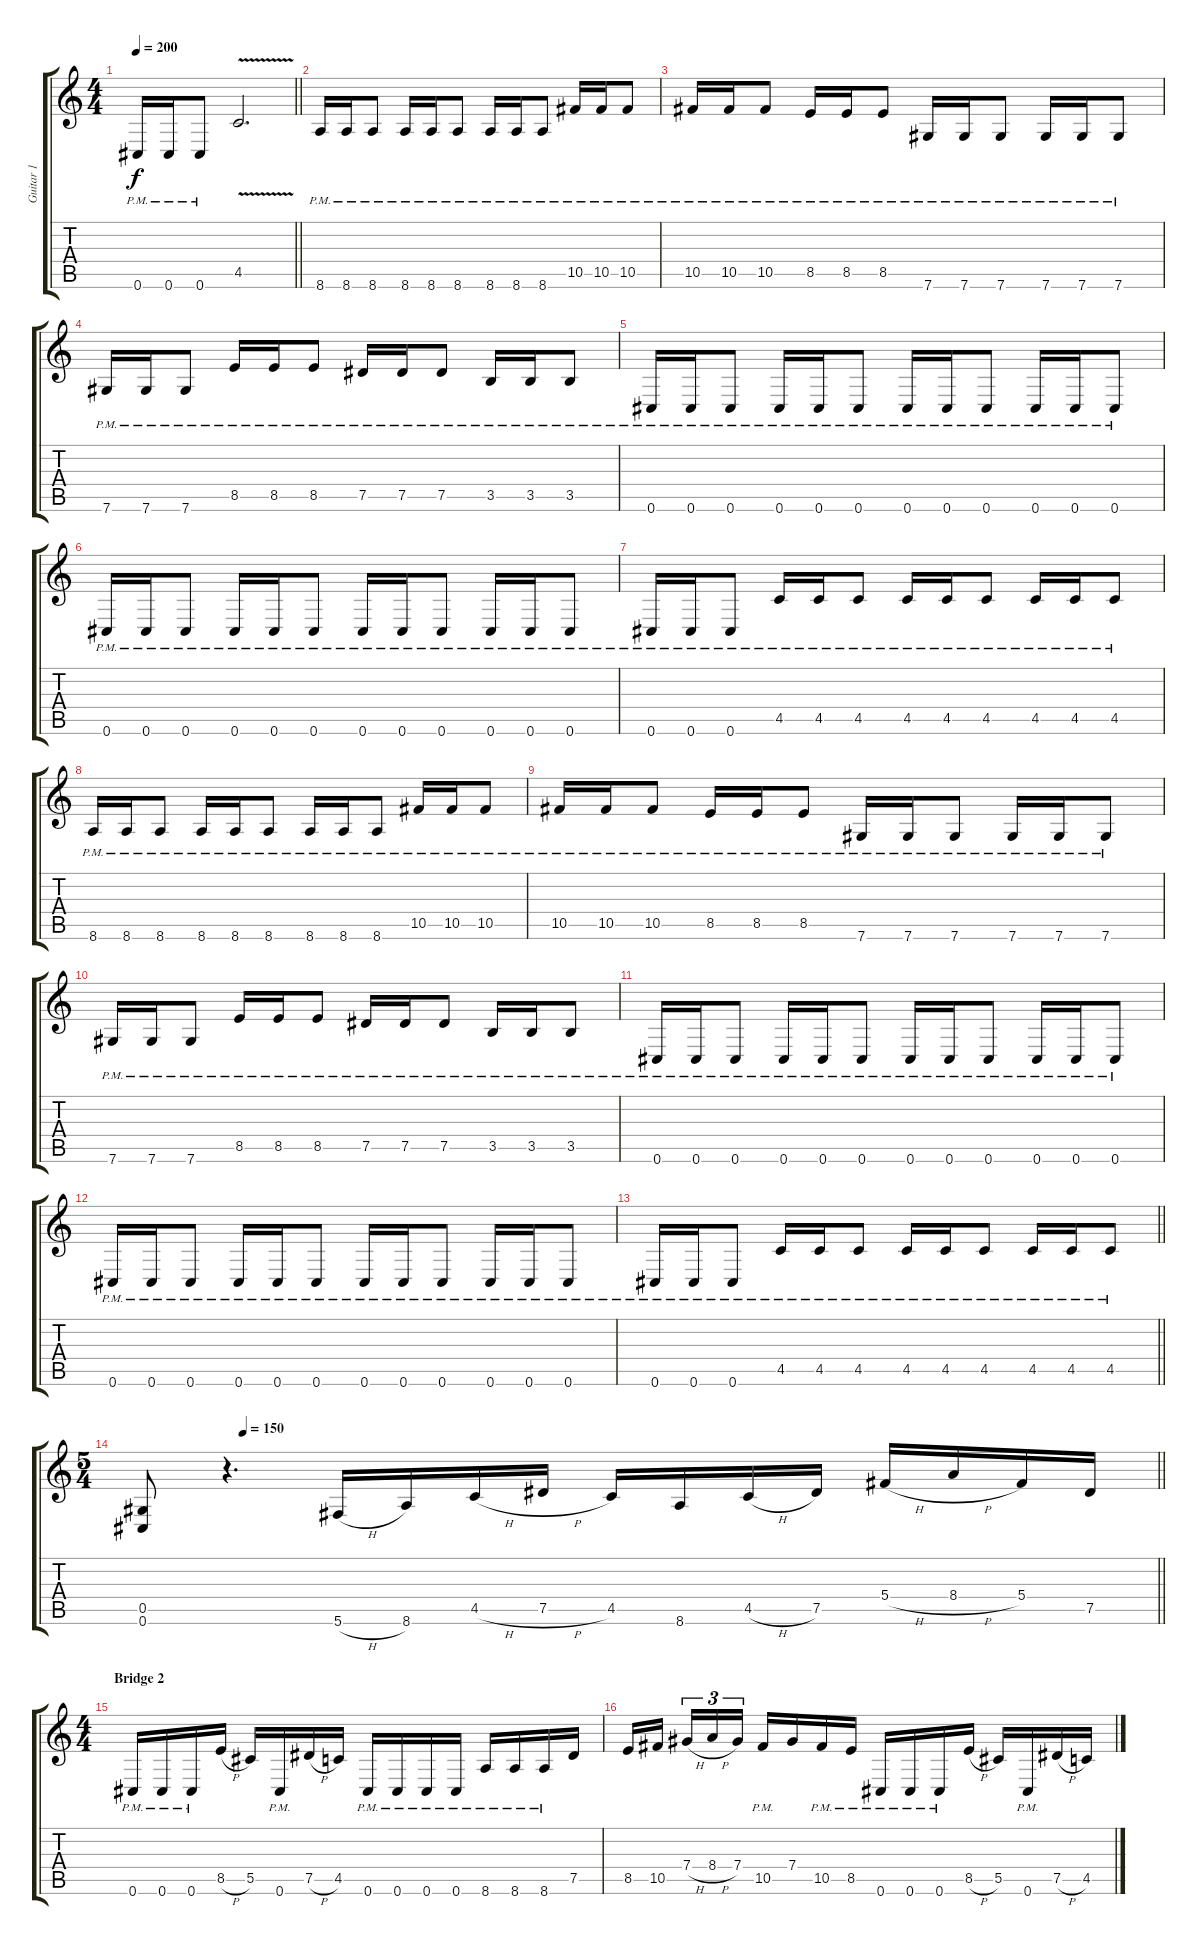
\track ("Guitar 1" "Guitar 1") {instrument distortionguitar}
\staff {score tabs}
\tuning (Eb4 Bb3 Gb3 Db3 Ab2 Db2) {hide}
\ts (4 4)
\tempo 200
\clef g2
\barLineRight lightlight
\ks c
0.6{pm}.16{dy f} 0.6{pm}.16 0.6{pm}.8 4.5{v}.2{d} |
8.6{pm}.16 8.6{pm}.16 8.6{pm}.8 8.6{pm}.16 8.6{pm}.16 8.6{pm}.8 8.6{pm}.16 8.6{pm}.16 8.6{pm}.8 10.5{pm}.16 10.5{pm}.16 10.5{pm}.8 |
10.5{pm}.16 10.5{pm}.16 10.5{pm}.8 8.5{pm}.16 8.5{pm}.16 8.5{pm}.8 7.6{pm}.16 7.6{pm}.16 7.6{pm}.8 7.6{pm}.16 7.6{pm}.16 7.6{pm}.8 |
7.6{pm}.16 7.6{pm}.16 7.6{pm}.8 8.5{pm}.16 8.5{pm}.16 8.5{pm}.8 7.5{pm}.16 7.5{pm}.16 7.5{pm}.8 3.5{pm}.16 3.5{pm}.16 3.5{pm}.8 |
0.6{pm}.16 0.6{pm}.16 0.6{pm}.8 0.6{pm}.16 0.6{pm}.16 0.6{pm}.8 0.6{pm}.16 0.6{pm}.16 0.6{pm}.8 0.6{pm}.16 0.6{pm}.16 0.6{pm}.8 |
0.6{pm}.16 0.6{pm}.16 0.6{pm}.8 0.6{pm}.16 0.6{pm}.16 0.6{pm}.8 0.6{pm}.16 0.6{pm}.16 0.6{pm}.8 0.6{pm}.16 0.6{pm}.16 0.6{pm}.8 |
0.6{pm}.16 0.6{pm}.16 0.6{pm}.8 4.5{pm}.16 4.5{pm}.16 4.5{pm}.8 4.5{pm}.16 4.5{pm}.16 4.5{pm}.8 4.5{pm}.16 4.5{pm}.16 4.5{pm}.8 |
8.6{pm}.16 8.6{pm}.16 8.6{pm}.8 8.6{pm}.16 8.6{pm}.16 8.6{pm}.8 8.6{pm}.16 8.6{pm}.16 8.6{pm}.8 10.5{pm}.16 10.5{pm}.16 10.5{pm}.8 |
10.5{pm}.16 10.5{pm}.16 10.5{pm}.8 8.5{pm}.16 8.5{pm}.16 8.5{pm}.8 7.6{pm}.16 7.6{pm}.16 7.6{pm}.8 7.6{pm}.16 7.6{pm}.16 7.6{pm}.8 |
7.6{pm}.16 7.6{pm}.16 7.6{pm}.8 8.5{pm}.16 8.5{pm}.16 8.5{pm}.8 7.5{pm}.16 7.5{pm}.16 7.5{pm}.8 3.5{pm}.16 3.5{pm}.16 3.5{pm}.8 |
0.6{pm}.16 0.6{pm}.16 0.6{pm}.8 0.6{pm}.16 0.6{pm}.16 0.6{pm}.8 0.6{pm}.16 0.6{pm}.16 0.6{pm}.8 0.6{pm}.16 0.6{pm}.16 0.6{pm}.8 |
0.6{pm}.16 0.6{pm}.16 0.6{pm}.8 0.6{pm}.16 0.6{pm}.16 0.6{pm}.8 0.6{pm}.16 0.6{pm}.16 0.6{pm}.8 0.6{pm}.16 0.6{pm}.16 0.6{pm}.8 |
\barLineRight lightlight
0.6{pm}.16 0.6{pm}.16 0.6{pm}.8 4.5{pm}.16 4.5{pm}.16 4.5{pm}.8 4.5{pm}.16 4.5{pm}.16 4.5{pm}.8 4.5{pm}.16 4.5{pm}.16 4.5{pm}.8 |
\ts (5 4)
\tempo (150 0.1)
\barLineRight lightlight
(0.5 0.6).8 r.4{d} 5.6{h}.16 8.6.16 4.5{h}.16 7.5{h}.16 4.5.16 8.6.16 4.5{h}.16 7.5.16 5.4{h}.16 8.4{h}.16 5.4.16 7.5.16 |
\ts (4 4)
\section ("" "Bridge 2")
0.6{pm}.16 0.6{pm}.16 0.6{pm}.16 8.5{h}.16 5.5.16 0.6{pm}.16 7.5{h}.16 4.5.16 0.6{pm}.16 0.6{pm}.16 0.6{pm}.16 0.6{pm}.16 8.6{pm}.16 8.6{pm}.16 8.6{pm}.16 7.5.16 |
8.5.16 10.5.16{beam splitsecondary} 7.4{h}.16{tu (3 2)} 8.4{h}.16{tu (3 2)} 7.4.16{tu (3 2)} 10.5{pm}.16 7.4.16 10.5{pm}.16 8.5{pm}.16 0.6{pm}.16 0.6{pm}.16 0.6{pm}.16 8.5{h}.16 5.5.16 0.6{pm}.16 7.5{h}.16 4.5.16
